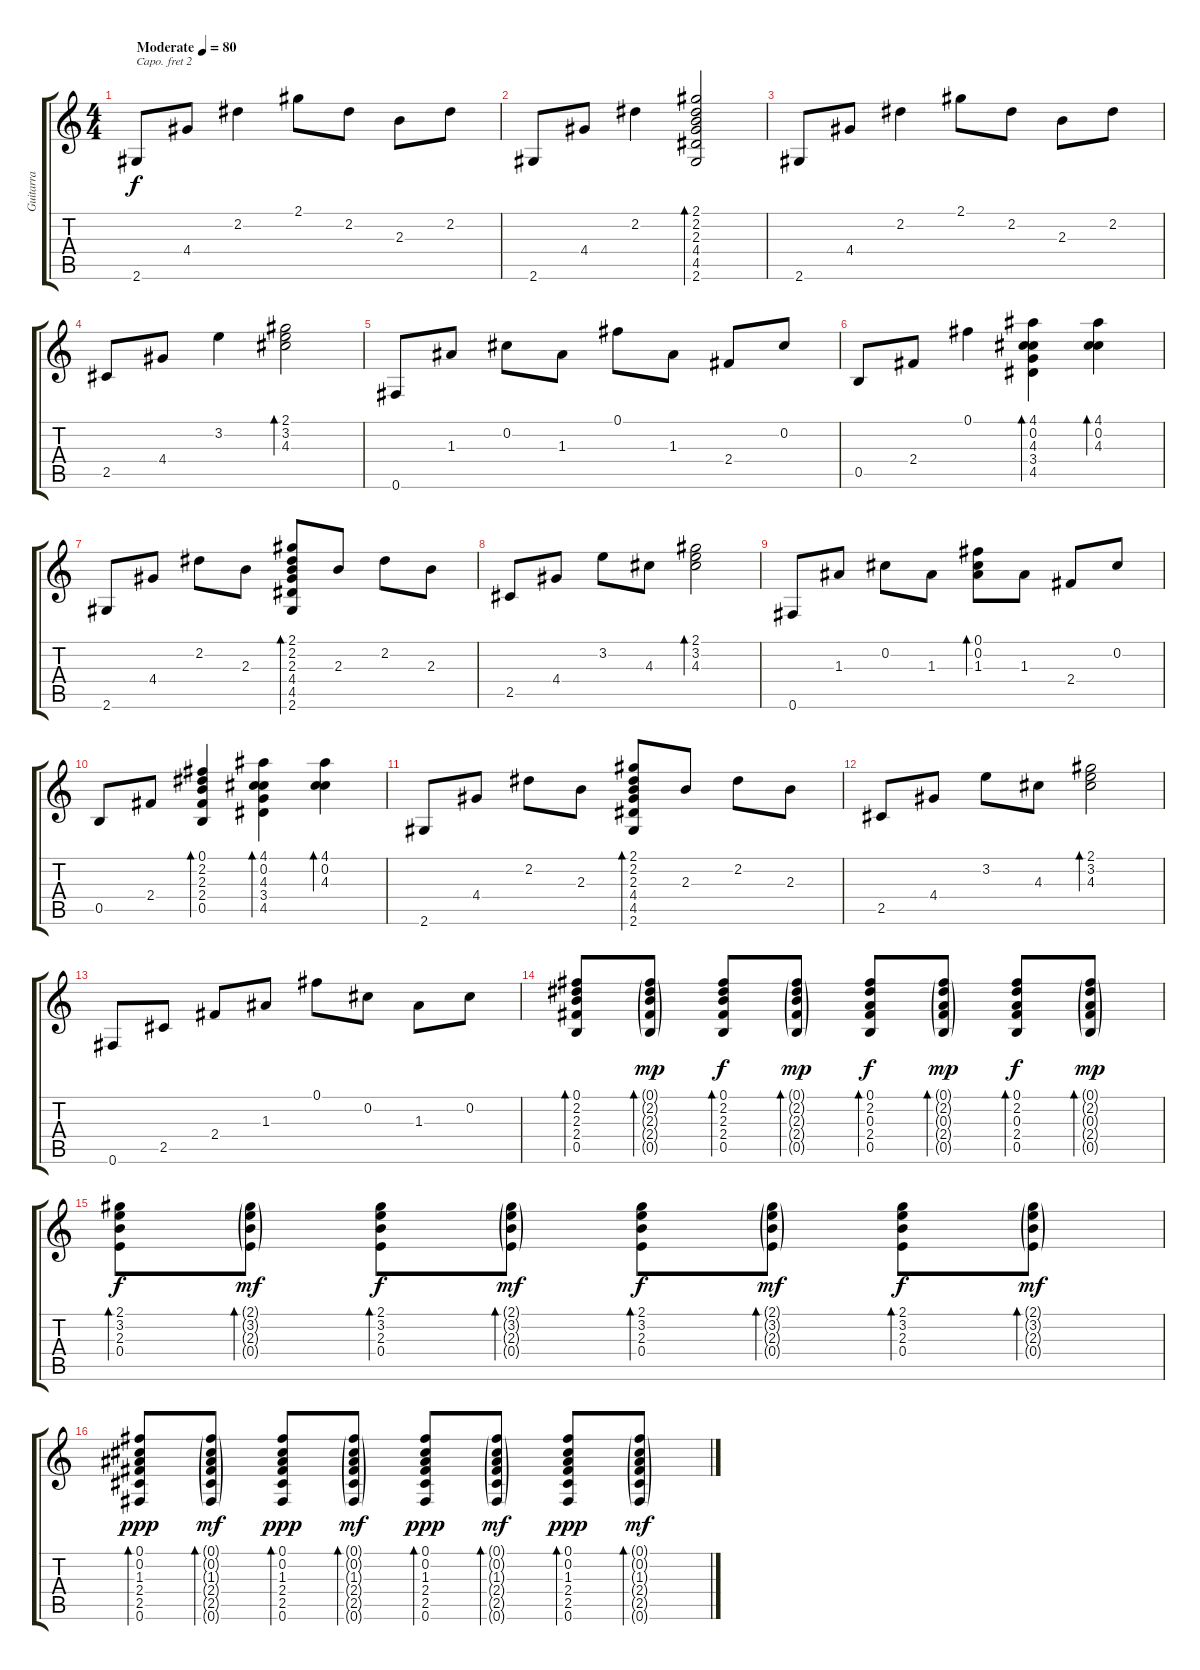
\track ("Guitarra" "Guitarra") {instrument acousticguitarsteel}
\staff {score tabs}
\capo 2
\tuning (E4 B3 G3 D3 A2 E2) {hide}
\ts (4 4)
\tempo (80 "Moderate")
\clef g2
\ks c
2.6.8{dy f instrument acousticguitarsteel} 4.4.8 2.2.4 2.1.8 2.2.8 2.3.8 2.2.8 |
2.6.8 4.4.8 2.2.4 (2.1 2.2 2.3 4.4 4.5 2.6).2{bd 120} |
2.6.8 4.4.8 2.2.4 2.1.8 2.2.8 2.3.8 2.2.8 |
2.5.8 4.4.8 3.2.4 (2.1 3.2 4.3).2{bd 120} |
0.6.8 1.3.8 0.2.8 1.3.8 0.1.8 1.3.8 2.4.8 0.2.8 |
0.5.8 2.4.8 0.1.4 (4.1 0.2 4.3 3.4 4.5).4{bd 120} (4.1 0.2 4.3).4{bd 120} |
2.6.8 4.4.8 2.2.8 2.3.8 (2.1 2.2 2.3 4.4 4.5 2.6).8{bd 60} 2.3.8 2.2.8 2.3.8 |
2.5.8 4.4.8 3.2.8 4.3.8 (2.1 3.2 4.3).2{bd 60} |
0.6.8 1.3.8 0.2.8 1.3.8 (0.1 0.2 1.3).8{bd 60} 1.3.8 2.4.8 0.2.8 |
0.5.8 2.4.8 (0.1 2.2 2.3 2.4 0.5).4{bd 60} (4.1 0.2 4.3 3.4 4.5).4{bd 120} (4.1 0.2 4.3).4{bd 120} |
2.6.8 4.4.8 2.2.8 2.3.8 (2.1 2.2 2.3 4.4 4.5 2.6).8{bd 60} 2.3.8 2.2.8 2.3.8 |
2.5.8 4.4.8 3.2.8 4.3.8 (2.1 3.2 4.3).2{bd 60} |
0.6.8 2.5.8 2.4.8 1.3.8 0.1.8 0.2.8 1.3.8 0.2.8 |
(0.1 2.2 2.3 2.4 0.5).8{bd 30} (0.1{g} 2.2{g} 2.3{g} 2.4{g} 0.5{g}).8{bd 30 dy mp} (0.1 2.2 2.3 2.4 0.5).8{bd 30 dy f} (0.1{g} 2.2{g} 2.3{g} 2.4{g} 0.5{g}).8{bd 30 dy mp} (0.1 2.2 0.3 2.4 0.5).8{bd 30 dy f} (0.1{g} 2.2{g} 0.3{g} 2.4{g} 0.5{g}).8{bd 30 dy mp} (0.1 2.2 0.3 2.4 0.5).8{bd 30 dy f} (0.1{g} 2.2{g} 0.3{g} 2.4{g} 0.5{g}).8{bd 30 dy mp} |
(2.1 3.2 2.3 0.4).8{bd 30 dy f} (2.1{g} 3.2{g} 2.3{g} 0.4{g}).8{bd 30 dy mf} (2.1 3.2 2.3 0.4).8{bd 30 dy f} (2.1{g} 3.2{g} 2.3{g} 0.4{g}).8{bd 30 dy mf} (2.1 3.2 2.3 0.4).8{bd 30 dy f} (2.1{g} 3.2{g} 2.3{g} 0.4{g}).8{bd 30 dy mf} (2.1 3.2 2.3 0.4).8{bd 30 dy f} (2.1{g} 3.2{g} 2.3{g} 0.4{g}).8{bd 30 dy mf} |
(0.1 0.2 1.3 2.4 2.5 0.6).8{bd 30 dy ppp} (0.1{g} 0.2{g} 1.3{g} 2.4{g} 2.5{g} 0.6{g}).8{bd 30 dy mf} (0.1 0.2 1.3 2.4 2.5 0.6).8{bd 30 dy ppp} (0.1{g} 0.2{g} 1.3{g} 2.4{g} 2.5{g} 0.6{g}).8{bd 30 dy mf} (0.1 0.2 1.3 2.4 2.5 0.6).8{bd 30 dy ppp} (0.1{g} 0.2{g} 1.3{g} 2.4{g} 2.5{g} 0.6{g}).8{bd 30 dy mf} (0.1 0.2 1.3 2.4 2.5 0.6).8{bd 30 dy ppp} (0.1{g} 0.2{g} 1.3{g} 2.4{g} 2.5{g} 0.6{g}).8{bd 30 dy mf}
